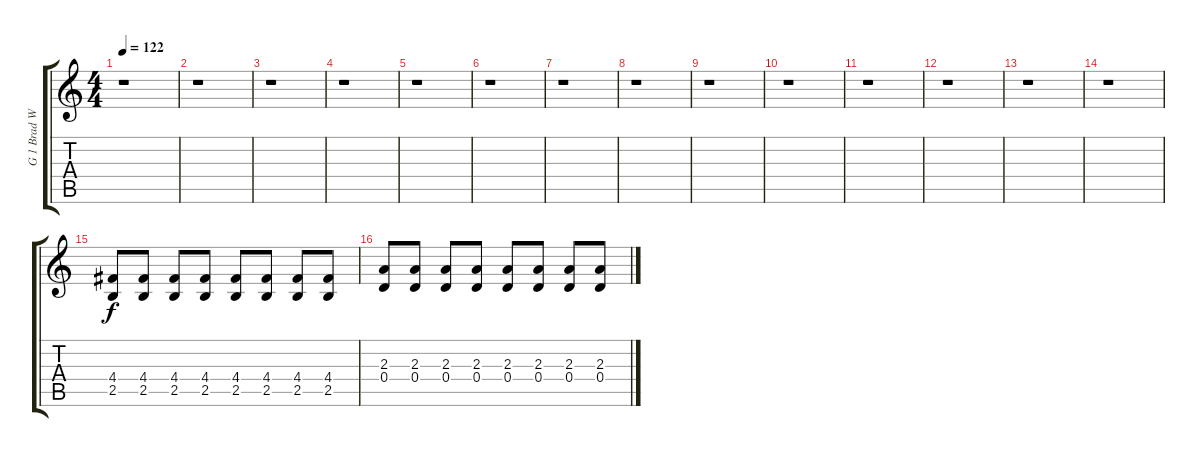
\track ("G 1 Brad Whitford" "G 1 Brad W") {instrument overdrivenguitar}
\staff {score tabs}
\tuning (E4 B3 G3 D3 A2 E2) {hide}
\ts (4 4)
\tempo 122
\clef g2
\ks c
r.1{dy f} |
r.1 |
r.1 |
r.1 |
r.1 |
r.1 |
r.1 |
r.1 |
r.1 |
r.1 |
r.1 |
r.1 |
r.1 |
r.1 |
(4.4 2.5).8 (4.4 2.5).8 (4.4 2.5).8 (4.4 2.5).8 (4.4 2.5).8 (4.4 2.5).8 (4.4 2.5).8 (4.4 2.5).8 |
(2.3 0.4).8 (2.3 0.4).8 (2.3 0.4).8 (2.3 0.4).8 (2.3 0.4).8 (2.3 0.4).8 (2.3 0.4).8 (2.3 0.4).8
